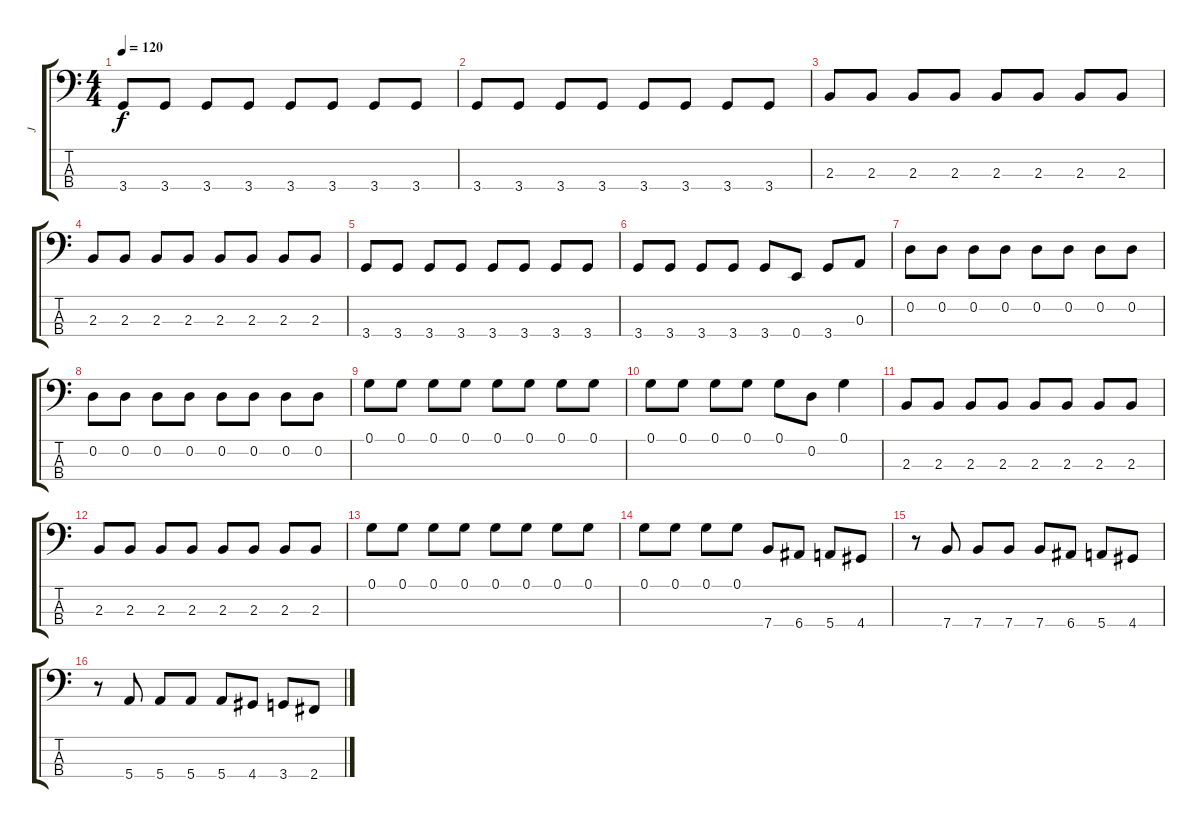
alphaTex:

\track ("J" "J") {instrument electricbasspick}
\staff {score tabs}
\tuning (G2 D2 A1 E1) {hide}
\ts (4 4)
\tempo 120
\clef f4
\ks c
3.4.8{dy f} 3.4.8 3.4.8 3.4.8 3.4.8 3.4.8 3.4.8 3.4.8 |
3.4.8 3.4.8 3.4.8 3.4.8 3.4.8 3.4.8 3.4.8 3.4.8 |
2.3.8 2.3.8 2.3.8 2.3.8 2.3.8 2.3.8 2.3.8 2.3.8 |
2.3.8 2.3.8 2.3.8 2.3.8 2.3.8 2.3.8 2.3.8 2.3.8 |
3.4.8 3.4.8 3.4.8 3.4.8 3.4.8 3.4.8 3.4.8 3.4.8 |
3.4.8 3.4.8 3.4.8 3.4.8 3.4.8 0.4.8 3.4.8 0.3.8 |
0.2.8 0.2.8 0.2.8 0.2.8 0.2.8 0.2.8 0.2.8 0.2.8 |
0.2.8 0.2.8 0.2.8 0.2.8 0.2.8 0.2.8 0.2.8 0.2.8 |
0.1.8 0.1.8 0.1.8 0.1.8 0.1.8 0.1.8 0.1.8 0.1.8 |
0.1.8 0.1.8 0.1.8 0.1.8 0.1.8 0.2.8 0.1.4 |
2.3.8 2.3.8 2.3.8 2.3.8 2.3.8 2.3.8 2.3.8 2.3.8 |
2.3.8 2.3.8 2.3.8 2.3.8 2.3.8 2.3.8 2.3.8 2.3.8 |
0.1.8 0.1.8 0.1.8 0.1.8 0.1.8 0.1.8 0.1.8 0.1.8 |
0.1.8 0.1.8 0.1.8 0.1.8 7.4.8 6.4.8 5.4.8 4.4.8 |
r.8 7.4.8 7.4.8 7.4.8 7.4.8 6.4.8 5.4.8 4.4.8 |
r.8 5.4.8 5.4.8 5.4.8 5.4.8 4.4.8 3.4.8 2.4.8
